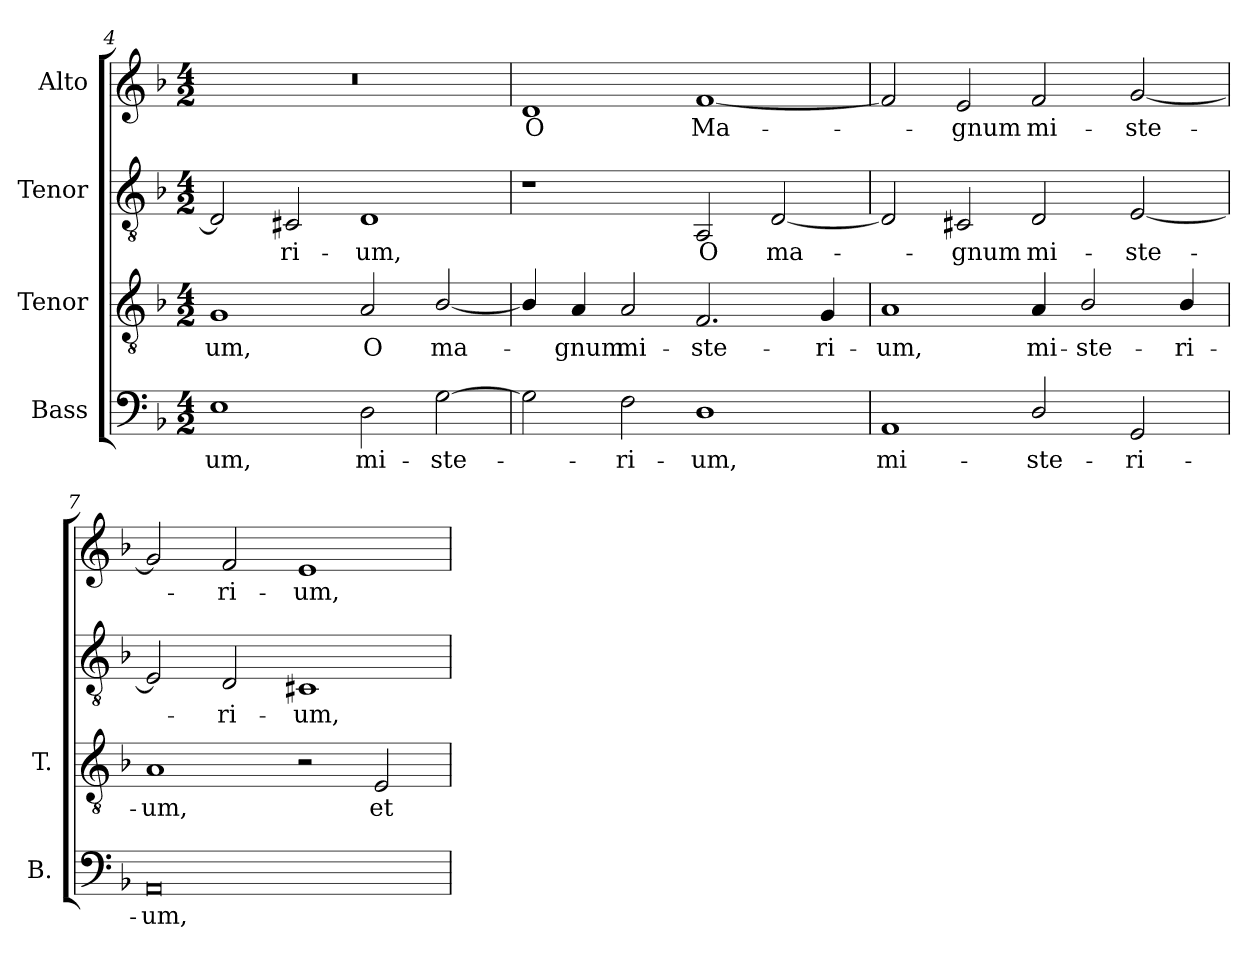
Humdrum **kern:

**kern	**text	**kern	**text	**kern	**text	**kern	**text
*part4	*part4	*part3	*part3	*part2	*part2	*part1	*part1
*staff4	*staff4	*staff3	*staff3	*staff2	*staff2	*staff1	*staff1
*I"Bass	*	*I"Tenor	*	*I"Tenor	*	*I"Alto	*
*I'B.	*	*I'T.	*	*	*	*	*
*clefF4	*	*clefGv2	*	*clefGv2	*	*clefG2	*
*	*	*ITrd7c12	*	*	*	*	*
*k[b-]	*	*k[b-]	*	*k[b-]	*	*k[b-]	*
*F:	*	*F:	*	*F:	*	*F:	*
*M4/2	*	*M4/2	*	*M4/2	*	*M4/2	*
=4	=4	=4	=4	=4	=4	=4	=4
!	!LO:LY:b:color=#000000	!	!	!	!	!	!
!	!	!	!LO:LY:b:color=#000000	!	!	!LO:N:vis=1	!
1Ei	-um,	1GGi	-um,	2Di/]	.	0r	.
!	!	!	!	!	!LO:LY:b:color=#000000	!	!
.	.	.	.	2C#Xi/	-ri-	.	.
!	!LO:LY:b:color=#000000	!	!	!	!	!	!
!	!	!	!LO:LY:b:color=#000000	!	!	!	!
!	!	!	!	!	!LO:LY:b:color=#000000	!	!
2Di\	mi-	2AAi/	O	1Di	-um,	.	.
!	!LO:LY:b:color=#000000	!	!	!	!	!	!
!	!	!	!LO:LY:b:color=#000000	!	!	!	!
[2Gi\	-ste-	[2BB-i/	ma-	.	.	.	.
!!LO:LB:g=z
=5	=5	=5	=5	=5	=5	=5	=5
!	!	!	!	!	!	!	!LO:LY:b:color=#000000
2Gi\]	.	4BB-i/]	.	1r	.	1di	O
!	!	!	!LO:LY:b:color=#000000	!	!	!	!
.	.	4AAi/	-gnum	.	.	.	.
!	!LO:LY:b:color=#000000	!	!	!	!	!	!
!	!	!	!LO:LY:b:color=#000000	!	!	!	!
2Fi\	-ri-	2AAi/	mi-	.	.	.	.
!	!LO:LY:b:color=#000000	!	!	!	!	!	!
!	!	!	!LO:LY:b:color=#000000	!	!	!	!
!	!	!	!	!	!LO:LY:b:color=#000000	!	!
!	!	!	!	!	!	!	!LO:LY:b:color=#000000
1Di	-um,	2.FFi/	-ste-	2AAi/	O	[1fi	Ma-
!	!	!	!	!	!LO:LY:b:color=#000000	!	!
.	.	.	.	[2Di/	ma-	.	.
!	!	!	!LO:LY:b:color=#000000	!	!	!	!
.	.	4GGi/	-ri-	.	.	.	.
=6	=6	=6	=6	=6	=6	=6	=6
!	!LO:LY:b:color=#000000	!	!	!	!	!	!
!	!	!	!LO:LY:b:color=#000000	!	!	!	!
1AAi	mi-	1AAi	-um,	2Di/]	.	2fi/]	.
!	!	!	!	!	!LO:LY:b:color=#000000	!	!
!	!	!	!	!	!	!	!LO:LY:b:color=#000000
.	.	.	.	2C#Xi/	-gnum	2ei/	-gnum
!	!LO:LY:b:color=#000000	!	!	!	!	!	!
!	!	!	!LO:LY:b:color=#000000	!	!	!	!
!	!	!	!	!	!LO:LY:b:color=#000000	!	!
!	!	!	!	!	!	!	!LO:LY:b:color=#000000
2Di/	-ste-	4AAi/	mi-	2Di/	mi-	2fi/	mi-
!	!	!	!LO:LY:b:color=#000000	!	!	!	!
.	.	2BB-i/	-ste-	.	.	.	.
!	!LO:LY:b:color=#000000	!	!	!	!	!	!
!	!	!	!	!	!LO:LY:b:color=#000000	!	!
!	!	!	!	!	!	!	!LO:LY:b:color=#000000
2GGi/	-ri-	.	.	[2Ei/	-ste-	[2gi/	-ste-
!	!	!	!LO:LY:b:color=#000000	!	!	!	!
.	.	4BB-i/	-ri-	.	.	.	.
=7	=7	=7	=7	=7	=7	=7	=7
!	!LO:LY:b:color=#000000	!	!	!	!	!	!
!	!	!	!LO:LY:b:color=#000000	!	!	!	!
0AAi	-um,	1AAi	-um,	2Ei/]	.	2gi/]	.
!	!	!	!	!	!LO:LY:b:color=#000000	!	!
!	!	!	!	!	!	!	!LO:LY:b:color=#000000
.	.	.	.	2Di/	-ri-	2fi/	-ri-
!	!	!	!	!	!LO:LY:b:color=#000000	!	!
!	!	!	!	!	!	!	!LO:LY:b:color=#000000
.	.	2r	.	1C#Xi	-um,	1ei	-um,
!	!	!	!LO:LY:b:color=#000000	!	!	!	!
.	.	2EEi/	et	.	.	.	.
=	=	=	=	=	=	=	=
*-	*-	*-	*-	*-	*-	*-	*-
